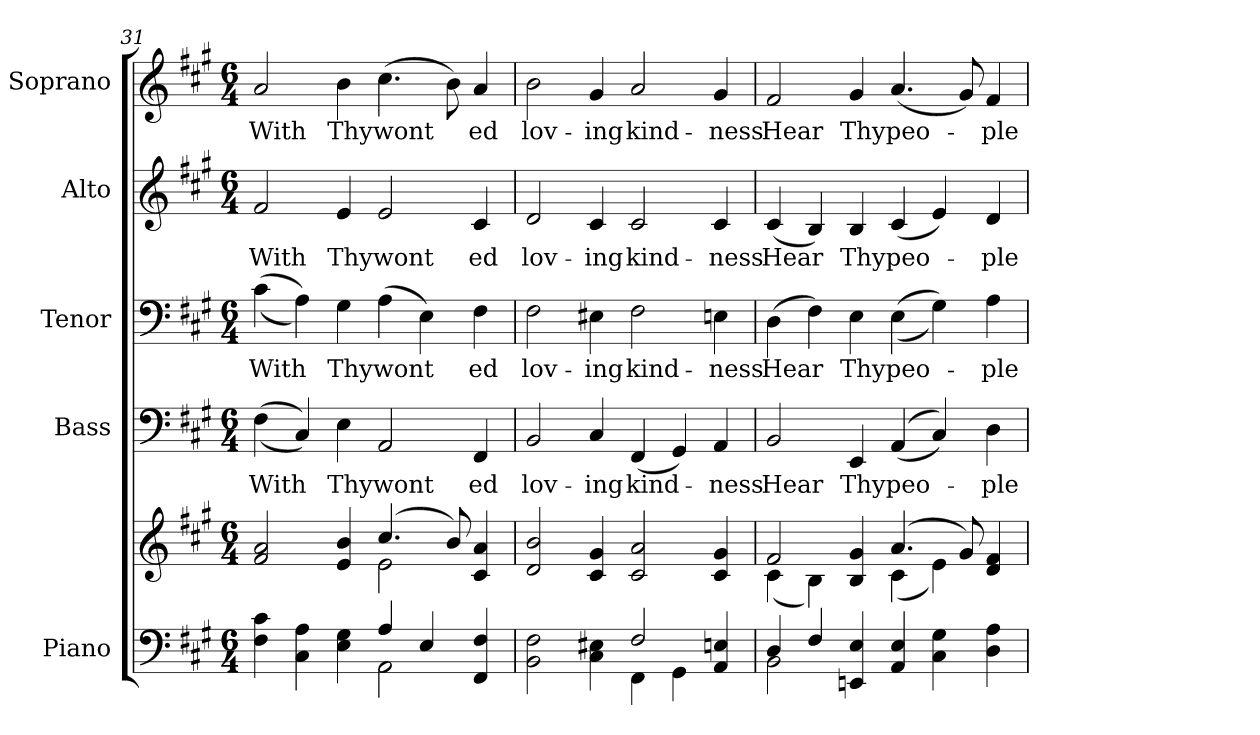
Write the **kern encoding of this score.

**kern	**kern	**kern	**text	**kern	**text	**kern	**text	**kern	**text
*part5	*part5	*part4	*part4	*part3	*part3	*part2	*part2	*part1	*part1
*staff6	*staff5	*staff4	*staff4	*staff3	*staff3	*staff2	*staff2	*staff1	*staff1
*I"Piano	*	*I"Bass	*	*I"Tenor	*	*I"Alto	*	*I"Soprano	*
*I'Pno.	*	*I'B.	*	*I'T.	*	*I'A.	*	*I'S.	*
!!LO:PB:g=z
*clefF4	*clefG2	*clefF4	*	*clefF4	*	*clefG2	*	*clefG2	*
*k[f#c#g#]	*k[f#c#g#]	*k[f#c#g#]	*	*k[f#c#g#]	*	*k[f#c#g#]	*	*k[f#c#g#]	*
*A:	*A:	*A:	*	*A:	*	*A:	*	*A:	*
*M6/4	*M6/4	*M6/4	*	*M6/4	*	*M6/4	*	*M6/4	*
=31	=31	=31	=31	=31	=31	=31	=31	=31	=31
*^	*^	*	*	*	*	*	*	*	*
!	!	!	!	!	!LO:LY:b:color=#000000	!	!	!	!	!	!
!	!	!	!	!	!	!	!LO:LY:b:color=#000000	!	!	!	!
!	!	!	!	!	!	!	!	!	!LO:LY:b:color=#000000	!	!
!	!	!	!	!	!	!	!	!	!	!	!LO:LY:b:color=#000000
4F#i\ 4c#i	2.ryy	2f#i/ 2ai	2.ryy	((4F#i\	With	((4c#i\	With	2f#i/	With	2ai/	With
4C#i\ 4Ai	.	.	.	4C#i/))	.	4Ai\))	.	.	.	.	.
!	!	!	!	!	!LO:LY:b:color=#000000	!	!	!	!	!	!
!	!	!	!	!	!	!	!LO:LY:b:color=#000000	!	!	!	!
!	!	!	!	!	!	!	!	!	!LO:LY:b:color=#000000	!	!
!	!	!	!	!	!	!	!	!	!	!	!LO:LY:b:color=#000000
4Ei\ 4G#i	.	4ei/ 4bi	.	4Ei\	Thy	4G#i\	Thy	4ei/	Thy	4bi\	Thy
!	!	!	!	!	!LO:LY:b:color=#000000	!	!	!	!	!	!
!	!	!	!	!	!	!	!LO:LY:b:color=#000000	!	!	!	!
!	!	!	!	!	!	!	!	!	!LO:LY:b:color=#000000	!	!
!	!	!	!	!	!	!	!	!	!	!	!LO:LY:b:color=#000000
4Ai/	2AAi\	(4.cc#i/	2ei\	2AAi/	wont	(4Ai\	wont	2ei/	wont	(4.cc#i\	wont
4Ei/	.	.	.	.	.	4Ei\)	.	.	.	.	.
.	.	8bi/)	.	.	.	.	.	.	.	8bi\)	.
!	!	!	!	!	!LO:LY:b:color=#000000	!	!	!	!	!	!
!	!	!	!	!	!	!	!LO:LY:b:color=#000000	!	!	!	!
!	!	!	!	!	!	!	!	!	!LO:LY:b:color=#000000	!	!
!	!	!	!	!	!	!	!	!	!	!	!LO:LY:b:color=#000000
4FF#i/ 4F#i	4ryy	4c#i/ 4ai	4ryy	4FF#i/	ed	4F#i\	ed	4c#i/	ed	4ai/	ed
*	*	*v	*v	*	*	*	*	*	*	*	*
=32	=32	=32	=32	=32	=32	=32	=32	=32	=32	=32
*	*	*^	*	*	*	*	*	*	*	*
!	!	!	!	!	!LO:LY:b:color=#000000	!	!	!	!	!	!
*	*	*v	*v	*	*	*	*	*	*	*	*
*	*	*^	*	*	*	*	*	*	*	*
!	!	!	!	!	!	!	!LO:LY:b:color=#000000	!	!	!	!
*	*	*v	*v	*	*	*	*	*	*	*	*
*	*	*^	*	*	*	*	*	*	*	*
!	!	!	!	!	!	!	!	!	!LO:LY:b:color=#000000	!	!
*	*	*v	*v	*	*	*	*	*	*	*	*
*	*	*^	*	*	*	*	*	*	*	*
!	!	!	!	!	!	!	!	!	!	!	!LO:LY:b:color=#000000
*	*	*v	*v	*	*	*	*	*	*	*	*
2BBi\ 2F#i	2.ryy	2di/ 2bi	2BBi/	lov-	2F#i\	lov-	2di/	lov-	2bi\	lov-
!	!	!	!	!LO:LY:b:color=#000000	!	!	!	!	!	!
!	!	!	!	!	!	!LO:LY:b:color=#000000	!	!	!	!
!	!	!	!	!	!	!	!	!LO:LY:b:color=#000000	!	!
!	!	!	!	!	!	!	!	!	!	!LO:LY:b:color=#000000
4C#i\ 4E#Xi	.	4c#i/ 4g#i	4C#i/	-ing	4E#Xi\	-ing	4c#i/	-ing	4g#i/	-ing
!	!	!	!	!LO:LY:b:color=#000000	!	!	!	!	!	!
!	!	!	!	!	!	!LO:LY:b:color=#000000	!	!	!	!
!	!	!	!	!	!	!	!	!LO:LY:b:color=#000000	!	!
!	!	!	!	!	!	!	!	!	!	!LO:LY:b:color=#000000
2F#i/	4FF#i\	2c#i/ 2ai	(4FF#i/	kind-	2F#i\	kind-	2c#i/	kind-	2ai/	kind-
.	4GG#i\	.	4GG#i/)	.	.	.	.	.	.	.
!	!	!	!	!LO:LY:b:color=#000000	!	!	!	!	!	!
!	!	!	!	!	!	!LO:LY:b:color=#000000	!	!	!	!
!	!	!	!	!	!	!	!	!LO:LY:b:color=#000000	!	!
!	!	!	!	!	!	!	!	!	!	!LO:LY:b:color=#000000
4AAi/ 4Eni	4ryy	4c#i/ 4g#i	4AAi/	-ness	4Eni\	-ness	4c#i/	-ness	4g#i/	-ness
!!LO:PB:g=z
=33	=33	=33	=33	=33	=33	=33	=33	=33	=33	=33
*	*	*^	*	*	*	*	*	*	*	*
!	!	!	!	!	!LO:LY:b:color=#000000	!	!	!	!	!	!
!	!	!	!	!	!	!	!LO:LY:b:color=#000000	!	!	!	!
!	!	!	!	!	!	!	!	!	!LO:LY:b:color=#000000	!	!
!	!	!	!	!	!	!	!	!	!	!	!LO:LY:b:color=#000000
4Di/	2BBi\	2f#i/	(4c#i\	2BBi/	Hear	(4Di\	Hear	(4c#i/	Hear	2f#i/	Hear
4F#i/	.	.	4Bi\)	.	.	4F#i\)	.	4Bi/)	.	.	.
!	!	!	!	!	!LO:LY:b:color=#000000	!	!	!	!	!	!
!	!	!	!	!	!	!	!LO:LY:b:color=#000000	!	!	!	!
!	!	!	!	!	!	!	!	!	!LO:LY:b:color=#000000	!	!
!	!	!	!	!	!	!	!	!	!	!	!LO:LY:b:color=#000000
4EEni/ 4Ei	4ryy	4Bi/ 4g#i	4ryy	4EEi/	Thy	4Ei\	Thy	4Bi/	Thy	4g#i/	Thy
!	!	!	!	!	!LO:LY:b:color=#000000	!	!	!	!	!	!
!	!	!	!	!	!	!	!LO:LY:b:color=#000000	!	!	!	!
!	!	!	!	!	!	!	!	!	!LO:LY:b:color=#000000	!	!
!	!	!	!	!	!	!	!	!	!	!	!LO:LY:b:color=#000000
4AAi/ 4Ei	2.ryy	(4.ai/	(4c#i\	((4AAi/	peo-	((4Ei\	peo-	(4c#i/	peo-	(4.ai/	peo-
4C#i\ 4G#i	.	.	4ei\)	4C#i/))	.	4G#i\))	.	4ei/)	.	.	.
.	.	8g#i/)	.	.	.	.	.	.	.	8g#i/)	.
!	!	!	!	!	!LO:LY:b:color=#000000	!	!	!	!	!	!
!	!	!	!	!	!	!	!LO:LY:b:color=#000000	!	!	!	!
!	!	!	!	!	!	!	!	!	!LO:LY:b:color=#000000	!	!
!	!	!	!	!	!	!	!	!	!	!	!LO:LY:b:color=#000000
4Di\ 4Ai	.	4di/ 4f#i	4ryy	4Di\	-ple	4Ai\	-ple	4di/	-ple	4f#i/	-ple
*v	*v	*	*	*	*	*	*	*	*	*	*
*	*v	*v	*	*	*	*	*	*	*	*
=	=	=	=	=	=	=	=	=	=
*-	*-	*-	*-	*-	*-	*-	*-	*-	*-
